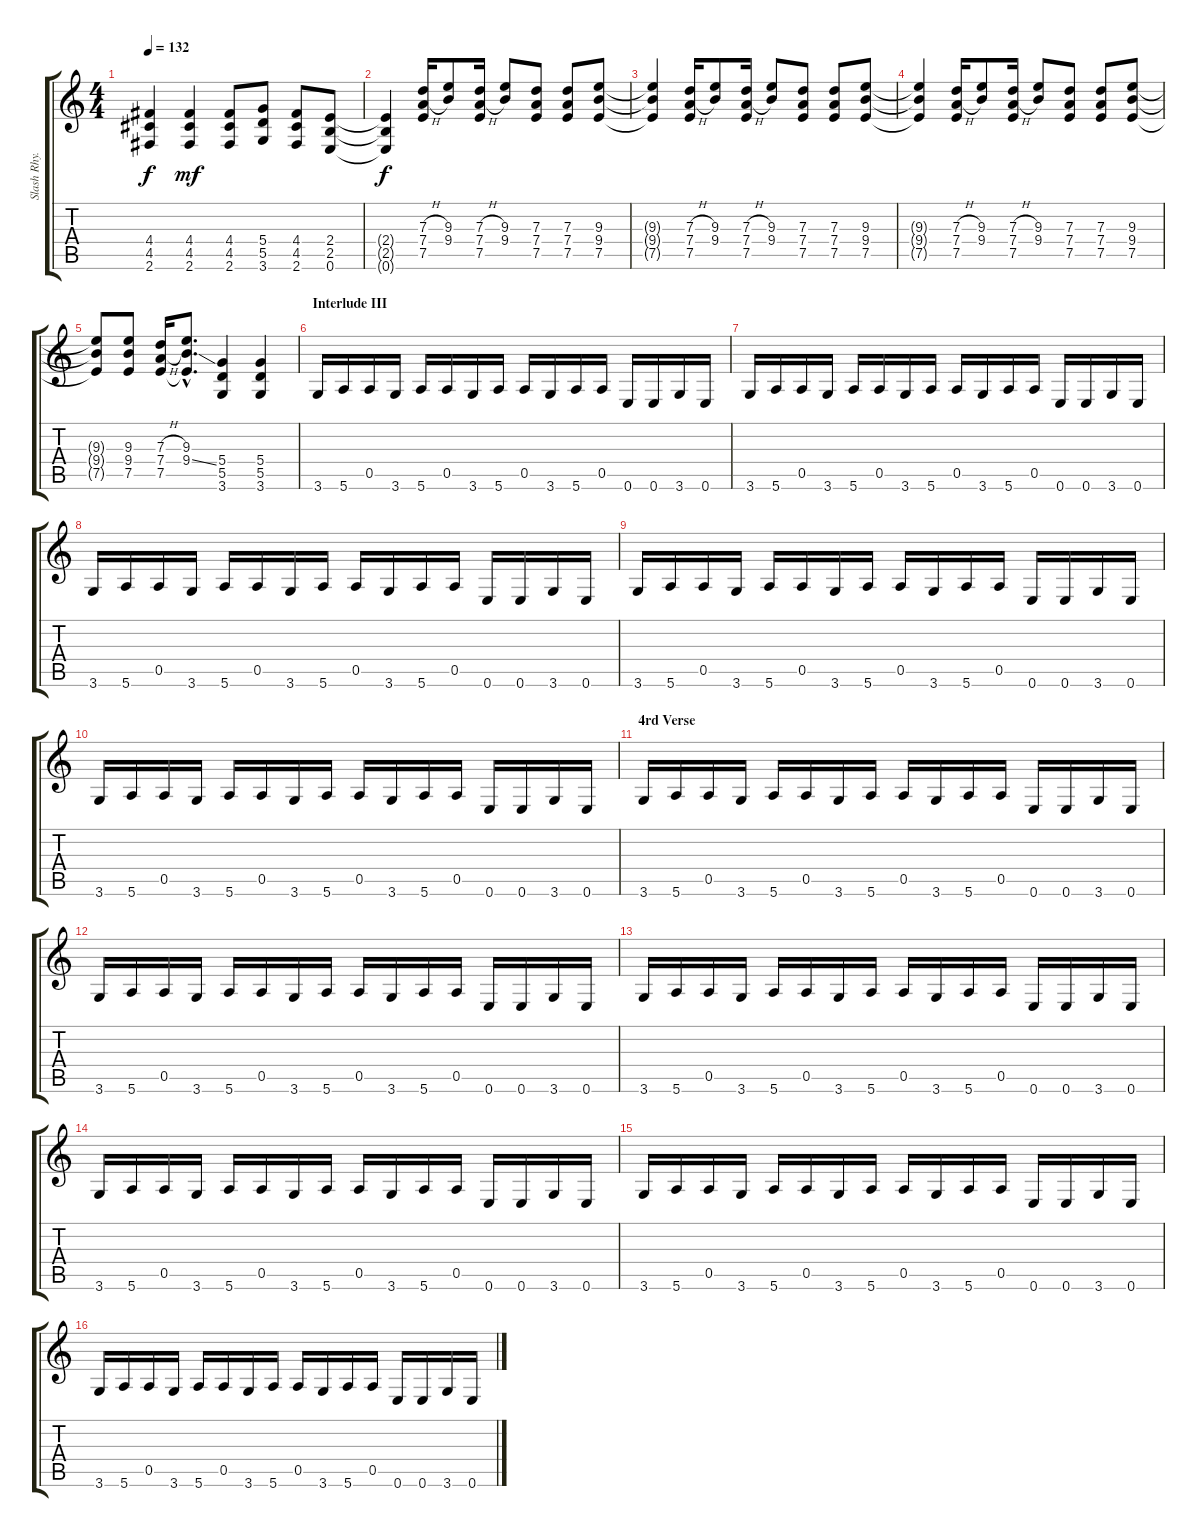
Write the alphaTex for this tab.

\track ("Slash Rhy." "Slash Rhy.") {instrument overdrivenguitar}
\staff {score tabs}
\tuning (E4 B3 G3 D3 A2 E2) {hide}
\ts (4 4)
\tempo 132
\clef g2
\ks c
(4.4{t} 4.5{t} 2.6{t}).4{dy f} (4.4 4.5 2.6).4{dy mf} (4.4 4.5 2.6).8 (5.4 5.5 3.6).8 (4.4 4.5 2.6).8 (2.4 2.5 0.6).8 |
(2.4{t} 2.5{t} 0.6{t}).4{dy f} (7.3{h} 7.4{h} 7.5).16 (9.3 9.4).8 (7.3{h} 7.4{h} 7.5).16 (9.3 9.4).8 (7.3 7.4 7.5).8 (7.3 7.4 7.5).8 (9.3 9.4 7.5).8 |
(9.3{t} 9.4{t} 7.5{t}).4 (7.3{h} 7.4{h} 7.5).16 (9.3 9.4).8 (7.3{h} 7.4{h} 7.5).16 (9.3 9.4).8 (7.3 7.4 7.5).8 (7.3 7.4 7.5).8 (9.3 9.4 7.5).8 |
(9.3{t} 9.4{t} 7.5{t}).4 (7.3{h} 7.4{h} 7.5).16 (9.3 9.4).8 (7.3{h} 7.4{h} 7.5).16 (9.3 9.4).8 (7.3 7.4 7.5).8 (7.3 7.4 7.5).8 (9.3 9.4 7.5).8 |
(9.3{t} 9.4{t} 7.5{t}).8 (9.3 9.4 7.5).8 (7.3{h} 7.4{h} 7.5).16 (9.3{hac} 9.4{ss hac} 7.5{hac t}).8{d} (5.4 5.5 3.6).4 (5.4 5.5 3.6).4 |
\section ("" "Interlude III")
3.6.16 5.6.16 0.5.16 3.6.16 5.6.16 0.5.16 3.6.16 5.6.16 0.5.16 3.6.16 5.6.16 0.5.16 0.6.16 0.6.16 3.6.16 0.6.16 |
3.6.16 5.6.16 0.5.16 3.6.16 5.6.16 0.5.16 3.6.16 5.6.16 0.5.16 3.6.16 5.6.16 0.5.16 0.6.16 0.6.16 3.6.16 0.6.16 |
3.6.16 5.6.16 0.5.16 3.6.16 5.6.16 0.5.16 3.6.16 5.6.16 0.5.16 3.6.16 5.6.16 0.5.16 0.6.16 0.6.16 3.6.16 0.6.16 |
3.6.16 5.6.16 0.5.16 3.6.16 5.6.16 0.5.16 3.6.16 5.6.16 0.5.16 3.6.16 5.6.16 0.5.16 0.6.16 0.6.16 3.6.16 0.6.16 |
3.6.16 5.6.16 0.5.16 3.6.16 5.6.16 0.5.16 3.6.16 5.6.16 0.5.16 3.6.16 5.6.16 0.5.16 0.6.16 0.6.16 3.6.16 0.6.16 |
\section ("" "4rd Verse")
3.6.16 5.6.16 0.5.16 3.6.16 5.6.16 0.5.16 3.6.16 5.6.16 0.5.16 3.6.16 5.6.16 0.5.16 0.6.16 0.6.16 3.6.16 0.6.16 |
3.6.16 5.6.16 0.5.16 3.6.16 5.6.16 0.5.16 3.6.16 5.6.16 0.5.16 3.6.16 5.6.16 0.5.16 0.6.16 0.6.16 3.6.16 0.6.16 |
3.6.16 5.6.16 0.5.16 3.6.16 5.6.16 0.5.16 3.6.16 5.6.16 0.5.16 3.6.16 5.6.16 0.5.16 0.6.16 0.6.16 3.6.16 0.6.16 |
3.6.16 5.6.16 0.5.16 3.6.16 5.6.16 0.5.16 3.6.16 5.6.16 0.5.16 3.6.16 5.6.16 0.5.16 0.6.16 0.6.16 3.6.16 0.6.16 |
3.6.16 5.6.16 0.5.16 3.6.16 5.6.16 0.5.16 3.6.16 5.6.16 0.5.16 3.6.16 5.6.16 0.5.16 0.6.16 0.6.16 3.6.16 0.6.16 |
3.6.16 5.6.16 0.5.16 3.6.16 5.6.16 0.5.16 3.6.16 5.6.16 0.5.16 3.6.16 5.6.16 0.5.16 0.6.16 0.6.16 3.6.16 0.6.16
